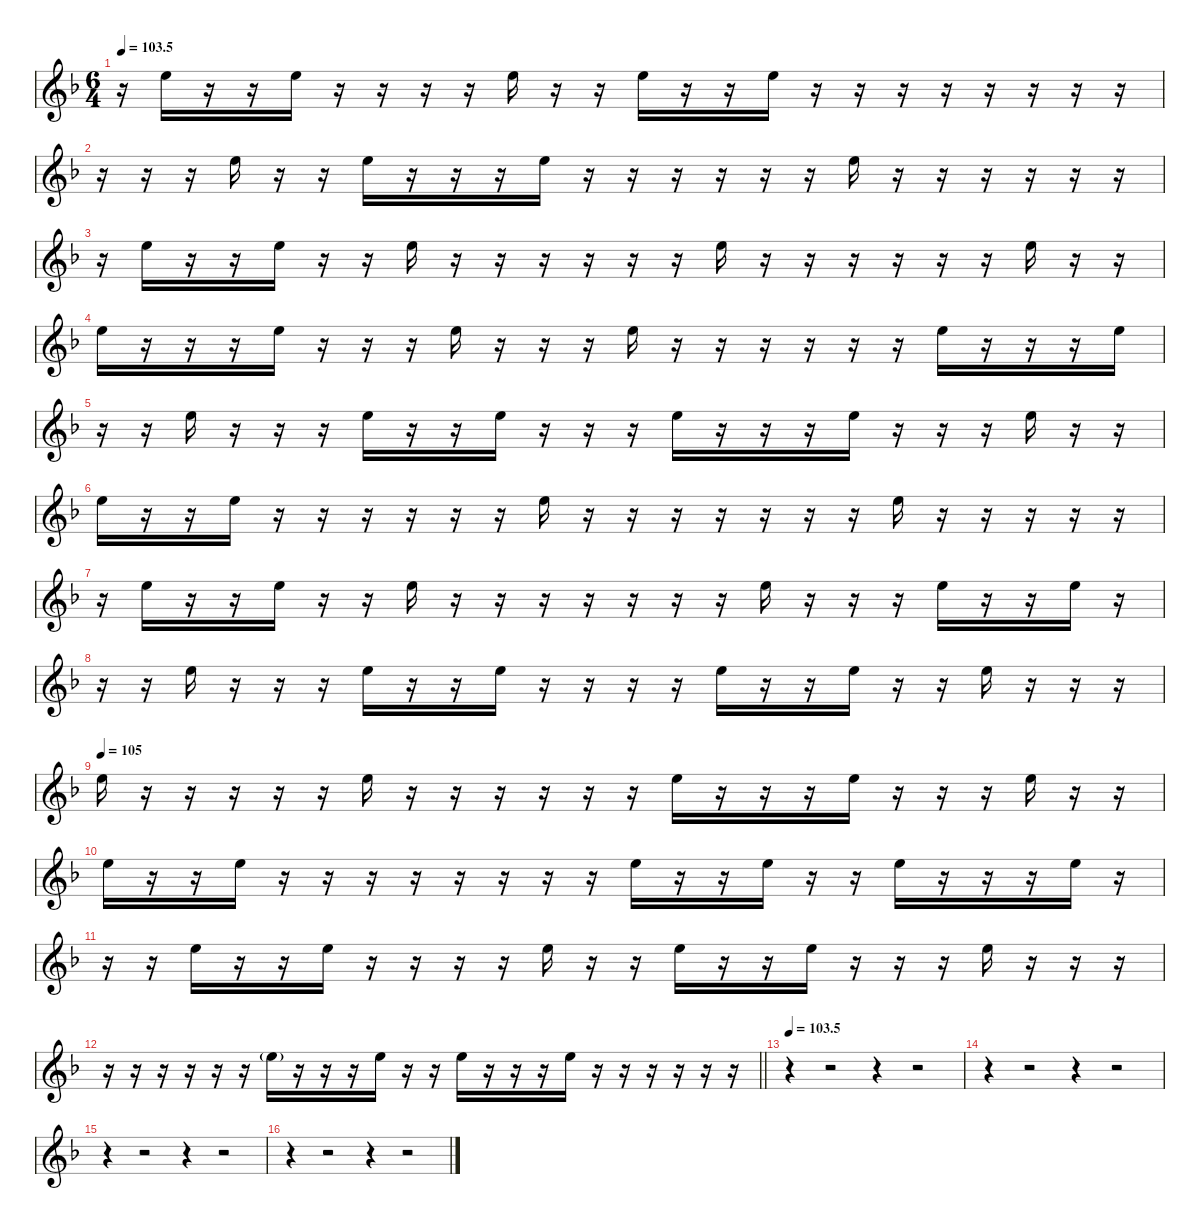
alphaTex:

\defaultSystemsLayout 4
\hideDynamics
\bracketExtendMode nobrackets
\singleTrackTrackNamePolicy hidden
\multiTrackTrackNamePolicy hidden
\firstSystemTrackNameMode fullname
\firstSystemTrackNameOrientation horizontal
\otherSystemsTrackNameOrientation horizontal
\track ("Bird" "fx.synth.") {instrument birdtweet}
\staff {score}
\tuning (E4 C4 G3 C3 G2 C2)
\displaytranspose 5
\ts (6 4)
\beaming (8 3 3 3 3)
\tempo
103.5
\accidentals auto
\clef g2
\ottava regular
\simile none
\ks f
r.16{dy f instrument birdtweet} 11.2{acc forcenatural}.16 r.16 r.16 11.2{acc forcenatural}.16 r.16 r.16 r.16 r.16 11.2{acc forcenatural}.16 r.16 r.16 11.2{acc forcenatural}.16 r.16 r.16 11.2{acc forcenatural}.16 r.16 r.16 r.16 r.16 r.16 r.16 r.16 r.16 |
r.16 r.16 r.16 11.2{acc forcenatural}.16 r.16 r.16 11.2{acc forcenatural}.16 r.16 r.16 r.16 11.2{acc forcenatural}.16 r.16 r.16 r.16 r.16 r.16 r.16 11.2{acc forcenatural}.16 r.16 r.16 r.16 r.16 r.16 r.16 |
r.16 11.2{acc forcenatural}.16 r.16 r.16 11.2{acc forcenatural}.16 r.16 r.16 11.2{acc forcenatural}.16 r.16 r.16 r.16 r.16 r.16 r.16 11.2{acc forcenatural}.16 r.16 r.16 r.16 r.16 r.16 r.16 11.2{acc forcenatural}.16 r.16 r.16 |
11.2{acc forcenatural}.16 r.16 r.16 r.16 11.2{acc forcenatural}.16 r.16 r.16 r.16 11.2{acc forcenatural}.16 r.16 r.16 r.16 11.2{acc forcenatural}.16 r.16 r.16 r.16 r.16 r.16 r.16 11.2{acc forcenatural}.16 r.16 r.16 r.16 11.2{acc forcenatural}.16 |
r.16 r.16 11.2{acc forcenatural}.16 r.16 r.16 r.16 11.2{acc forcenatural}.16 r.16 r.16 11.2{acc forcenatural}.16 r.16 r.16 r.16 11.2{acc forcenatural}.16 r.16 r.16 r.16 11.2{acc forcenatural}.16 r.16 r.16 r.16 11.2{acc forcenatural}.16 r.16 r.16 |
11.2{acc forcenatural}.16 r.16 r.16 11.2{acc forcenatural}.16 r.16 r.16 r.16 r.16 r.16 r.16 11.2{acc forcenatural}.16 r.16 r.16 r.16 r.16 r.16 r.16 r.16 11.2{acc forcenatural}.16 r.16 r.16 r.16 r.16 r.16 |
r.16 11.2{acc forcenatural}.16 r.16 r.16 11.2{acc forcenatural}.16 r.16 r.16 11.2{acc forcenatural}.16 r.16 r.16 r.16 r.16 r.16 r.16 r.16 11.2{acc forcenatural}.16 r.16 r.16 r.16 11.2{acc forcenatural}.16 r.16 r.16 11.2{acc forcenatural}.16 r.16 |
r.16 r.16 11.2{acc forcenatural}.16 r.16 r.16 r.16 11.2{acc forcenatural}.16 r.16 r.16 11.2{acc forcenatural}.16 r.16 r.16 r.16 r.16 11.2{acc forcenatural}.16 r.16 r.16 11.2{acc forcenatural}.16 r.16 r.16 11.2{acc forcenatural}.16 r.16 r.16 r.16 |
\tempo 105
11.2{acc forcenatural}.16 r.16 r.16 r.16 r.16 r.16 11.2{acc forcenatural}.16 r.16 r.16 r.16 r.16 r.16 r.16 11.2{acc forcenatural}.16 r.16 r.16 r.16 11.2{acc forcenatural}.16 r.16 r.16 r.16 11.2{acc forcenatural}.16 r.16 r.16 |
11.2{acc forcenatural}.16 r.16 r.16 11.2{acc forcenatural}.16 r.16 r.16 r.16 r.16 r.16 r.16 r.16 r.16 11.2{acc forcenatural}.16 r.16 r.16 11.2{acc forcenatural}.16 r.16 r.16 11.2{acc forcenatural}.16 r.16 r.16 r.16 11.2{acc forcenatural}.16 r.16 |
r.16 r.16 11.2{acc forcenatural}.16 r.16 r.16 11.2{acc forcenatural}.16 r.16 r.16 r.16 r.16 11.2{acc forcenatural}.16 r.16 r.16 11.2{acc forcenatural}.16 r.16 r.16 11.2{acc forcenatural}.16 r.16 r.16 r.16 11.2{acc forcenatural}.16 r.16 r.16 r.16 |
\barLineRight lightlight
r.16 r.16 r.16 r.16 r.16 r.16 11.2{g acc forcenatural}.16 r.16 r.16 r.16 11.2{acc forcenatural}.16 r.16 r.16 11.2{acc forcenatural}.16 r.16 r.16 r.16 11.2{acc forcenatural}.16 r.16 r.16 r.16 r.16 r.16 r.16 |
\tempo
103.5 r.4 r.2 r.4 r.2 |
r.4 r.2 r.4 r.2 |
r.4 r.2 r.4 r.2 |
r.4 r.2 r.4 r.2
